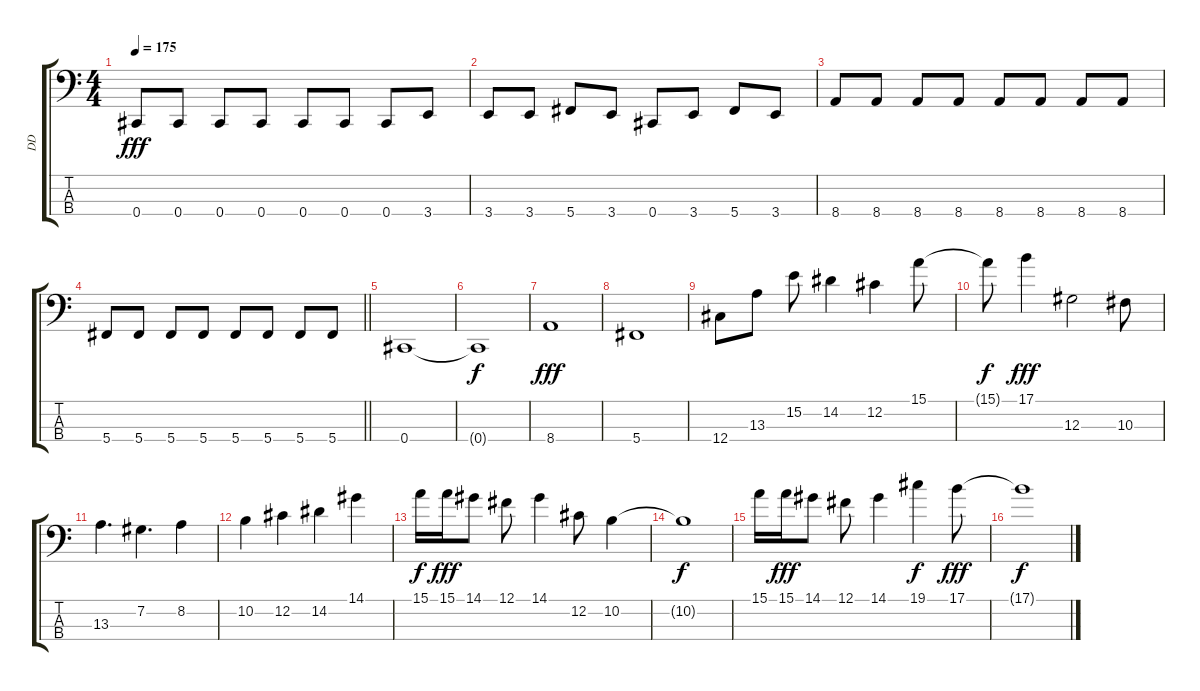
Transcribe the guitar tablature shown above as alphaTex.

\track ("DD" "DD") {instrument electricbassfinger}
\staff {score tabs}
\tuning (Gb2 Db2 Ab1 Db1) {hide}
\ts (4 4)
\tempo 175
\clef f4
\ks c
0.4.8{dy fff} 0.4.8 0.4.8 0.4.8 0.4.8 0.4.8 0.4.8 3.4.8 |
3.4.8 3.4.8 5.4.8 3.4.8 0.4.8 3.4.8 5.4.8 3.4.8 |
8.4.8 8.4.8 8.4.8 8.4.8 8.4.8 8.4.8 8.4.8 8.4.8 |
\barLineRight lightlight
5.4.8 5.4.8 5.4.8 5.4.8 5.4.8 5.4.8 5.4.8 5.4.8 |
\section ("" "")
0.4.1 |
0.4{t}.1{dy f} |
8.4.1{dy fff} |
5.4.1 |
12.4.8 13.3.8 15.2.8 14.2.4 12.2.4 15.1.8 |
15.1{t}.8{dy f} 17.1.4{dy fff} 12.3.2 10.3.8 |
13.3.4{d} 7.2.4{d} 8.2.4 |
10.2.4 12.2.4 14.2.4 14.1.4 |
15.1.16{dy f} 15.1.16{dy fff} 14.1.8 12.1.8 14.1.4 12.2.8 10.2.4 |
10.2{t}.1{dy f} |
15.1.16 15.1.16{dy fff} 14.1.8 12.1.8 14.1.4 19.1.4{dy f} 17.1.8{dy fff} |
17.1{t}.1{dy f}
